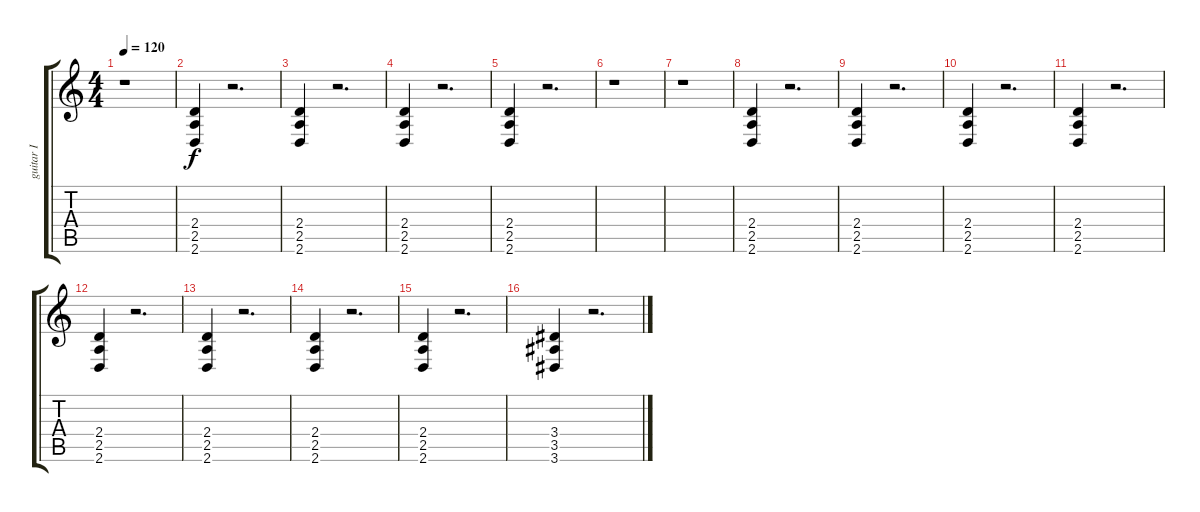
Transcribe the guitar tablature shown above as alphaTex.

\track ("guitar I" "guitar I") {instrument distortionguitar}
\staff {score tabs}
\tuning (D4 A3 F3 C3 G2 C2) {hide}
\ts (4 4)
\tempo 120
\clef g2
\ks c
r.1{dy f} |
(2.4 2.5 2.6).4 r.2{d} |
(2.4 2.5 2.6).4 r.2{d} |
(2.4 2.5 2.6).4 r.2{d} |
(2.4 2.5 2.6).4 r.2{d} |
r.1 |
r.1 |
(2.4 2.5 2.6).4 r.2{d} |
(2.4 2.5 2.6).4 r.2{d} |
(2.4 2.5 2.6).4 r.2{d} |
(2.4 2.5 2.6).4 r.2{d} |
(2.4 2.5 2.6).4 r.2{d} |
(2.4 2.5 2.6).4 r.2{d} |
(2.4 2.5 2.6).4 r.2{d} |
(2.4 2.5 2.6).4 r.2{d} |
(3.4 3.5 3.6).4 r.2{d}
